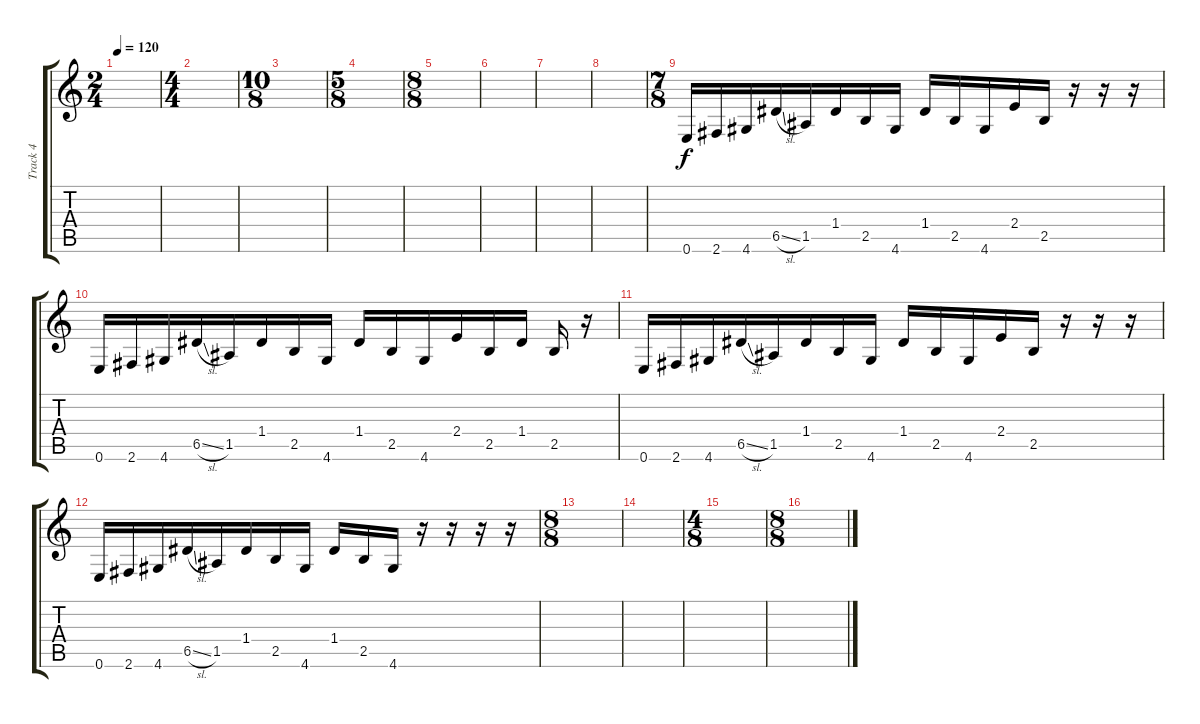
\track ("Track 4" "Track 4") {instrument overdrivenguitar}
\staff {score tabs}
\tuning (E4 B3 G3 D3 A2 E2) {hide}
\ts (2 4)
\tempo 120
\clef g2
\ks c
|
\ts (4 4)
|
\ts (10 8)
|
\ts (5 8)
|
\ts (8 8)
|
|
|
|
\ts (7 8)
0.6.16 2.6.16 4.6.16 6.5{sl}.16 1.5.16 1.4.16 2.5.16 4.6.16 1.4.16 2.5.16 4.6.16 2.4.16 2.5.16 r.16 r.16 r.16 |
0.6.16 2.6.16 4.6.16 6.5{sl}.16 1.5.16 1.4.16 2.5.16 4.6.16 1.4.16 2.5.16 4.6.16 2.4.16 2.5.16 1.4.16 2.5.16 r.16 |
0.6.16 2.6.16 4.6.16 6.5{sl}.16 1.5.16 1.4.16 2.5.16 4.6.16 1.4.16 2.5.16 4.6.16 2.4.16 2.5.16 r.16 r.16 r.16 |
0.6.16 2.6.16 4.6.16 6.5{sl}.16 1.5.16 1.4.16 2.5.16 4.6.16 1.4.16 2.5.16 4.6.16 r.16 r.16 r.16 r.16 |
\ts (8 8)
|
|
\ts (4 8)
|
\ts (8 8)
